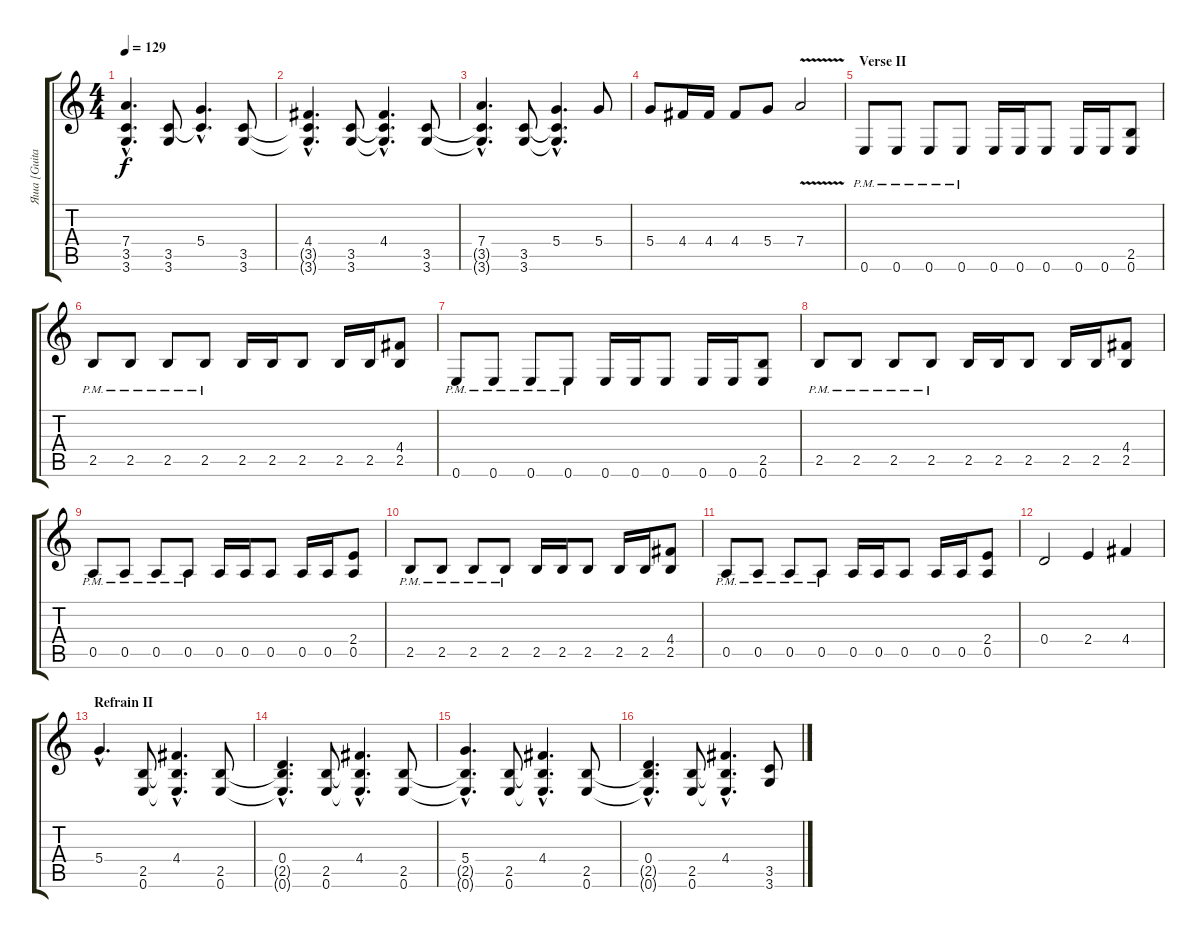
\track ("Яша [Guitar II]" "Яша [Guita") {instrument electricguitarmuted}
\staff {score tabs}
\tuning (E4 B3 G3 D3 A2 E2) {hide}
\ts (4 4)
\tempo 129
\clef g2
\ks c
(7.4{hac} 3.5{hac t} 3.6{hac t}).4{d dy f} (3.5 3.6).8 (5.4{hac} 3.5{hac t}).4{d} (3.5 3.6).8 |
(4.4{hac} 3.5{hac t} 3.6{hac t}).4{d} (3.5 3.6).8 (4.4{hac} 3.5{hac t} 3.6{hac t}).4{d} (3.5 3.6).8 |
(7.4{hac} 3.5{hac t} 3.6{hac t}).4{d} (3.5 3.6).8 (5.4{hac} 3.5{hac t} 3.6{hac t}).4{d} 5.4.8 |
5.4.8 4.4.16 4.4.16 4.4.8 5.4.8 7.4{v}.2 |
\section ("" "Verse II")
0.6{pm}.8 0.6{pm}.8 0.6{pm}.8 0.6{pm}.8 0.6.16 0.6.16 0.6.8 0.6.16 0.6.16 (2.5 0.6).8 |
2.5{pm}.8 2.5{pm}.8 2.5{pm}.8 2.5{pm}.8 2.5.16 2.5.16 2.5.8 2.5.16 2.5.16 (4.4 2.5).8 |
0.6{pm}.8 0.6{pm}.8 0.6{pm}.8 0.6{pm}.8 0.6.16 0.6.16 0.6.8 0.6.16 0.6.16 (2.5 0.6).8 |
2.5{pm}.8 2.5{pm}.8 2.5{pm}.8 2.5{pm}.8 2.5.16 2.5.16 2.5.8 2.5.16 2.5.16 (4.4 2.5).8 |
0.5{pm}.8 0.5{pm}.8 0.5{pm}.8 0.5{pm}.8 0.5.16 0.5.16 0.5.8 0.5.16 0.5.16 (2.4 0.5).8 |
2.5{pm}.8 2.5{pm}.8 2.5{pm}.8 2.5{pm}.8 2.5.16 2.5.16 2.5.8 2.5.16 2.5.16 (4.4 2.5).8 |
0.5{pm}.8 0.5{pm}.8 0.5{pm}.8 0.5{pm}.8 0.5.16 0.5.16 0.5.8 0.5.16 0.5.16 (2.4 0.5).8 |
0.4.2 2.4.4 4.4.4 |
\section ("" "Refrain II")
5.4{hac}.4{d} (2.5 0.6).8 (4.4{hac} 2.5{hac t} 0.6{hac t}).4{d} (2.5 0.6).8 |
(0.4{hac} 2.5{hac t} 0.6{hac t}).4{d} (2.5 0.6).8 (4.4{hac} 2.5{hac t} 0.6{hac t}).4{d} (2.5 0.6).8 |
(5.4{hac} 2.5{hac t} 0.6{hac t}).4{d} (2.5 0.6).8 (4.4{hac} 2.5{hac t} 0.6{hac t}).4{d} (2.5 0.6).8 |
(0.4{hac} 2.5{hac t} 0.6{hac t}).4{d} (2.5 0.6).8 (4.4{hac} 2.5{hac t} 0.6{hac t}).4{d} (3.5 3.6).8
